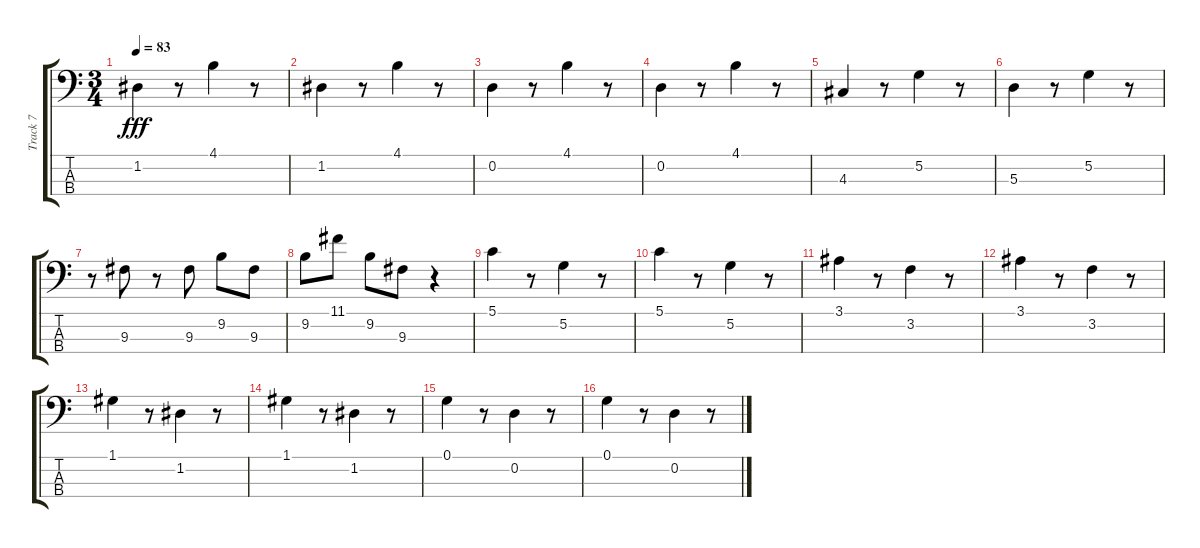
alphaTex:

\track ("Track 7" "Track 7") {instrument fretlessbass}
\staff {score tabs}
\tuning (G2 D2 A1 E1) {hide}
\ts (3 4)
\tempo 83
\clef f4
\ks c
1.2.4{dy fff} r.8 4.1.4 r.8 |
1.2.4 r.8 4.1.4 r.8 |
0.2.4 r.8 4.1.4 r.8 |
0.2.4 r.8 4.1.4 r.8 |
4.3.4 r.8 5.2.4 r.8 |
5.3.4 r.8 5.2.4 r.8 |
r.8 9.3.8 r.8 9.3.8 9.2.8 9.3.8 |
9.2.8 11.1.8 9.2.8 9.3.8 r.4 |
5.1.4 r.8 5.2.4 r.8 |
5.1.4 r.8 5.2.4 r.8 |
3.1.4 r.8 3.2.4 r.8 |
3.1.4 r.8 3.2.4 r.8 |
1.1.4 r.8 1.2.4 r.8 |
1.1.4 r.8 1.2.4 r.8 |
0.1.4 r.8 0.2.4 r.8 |
0.1.4 r.8 0.2.4 r.8
